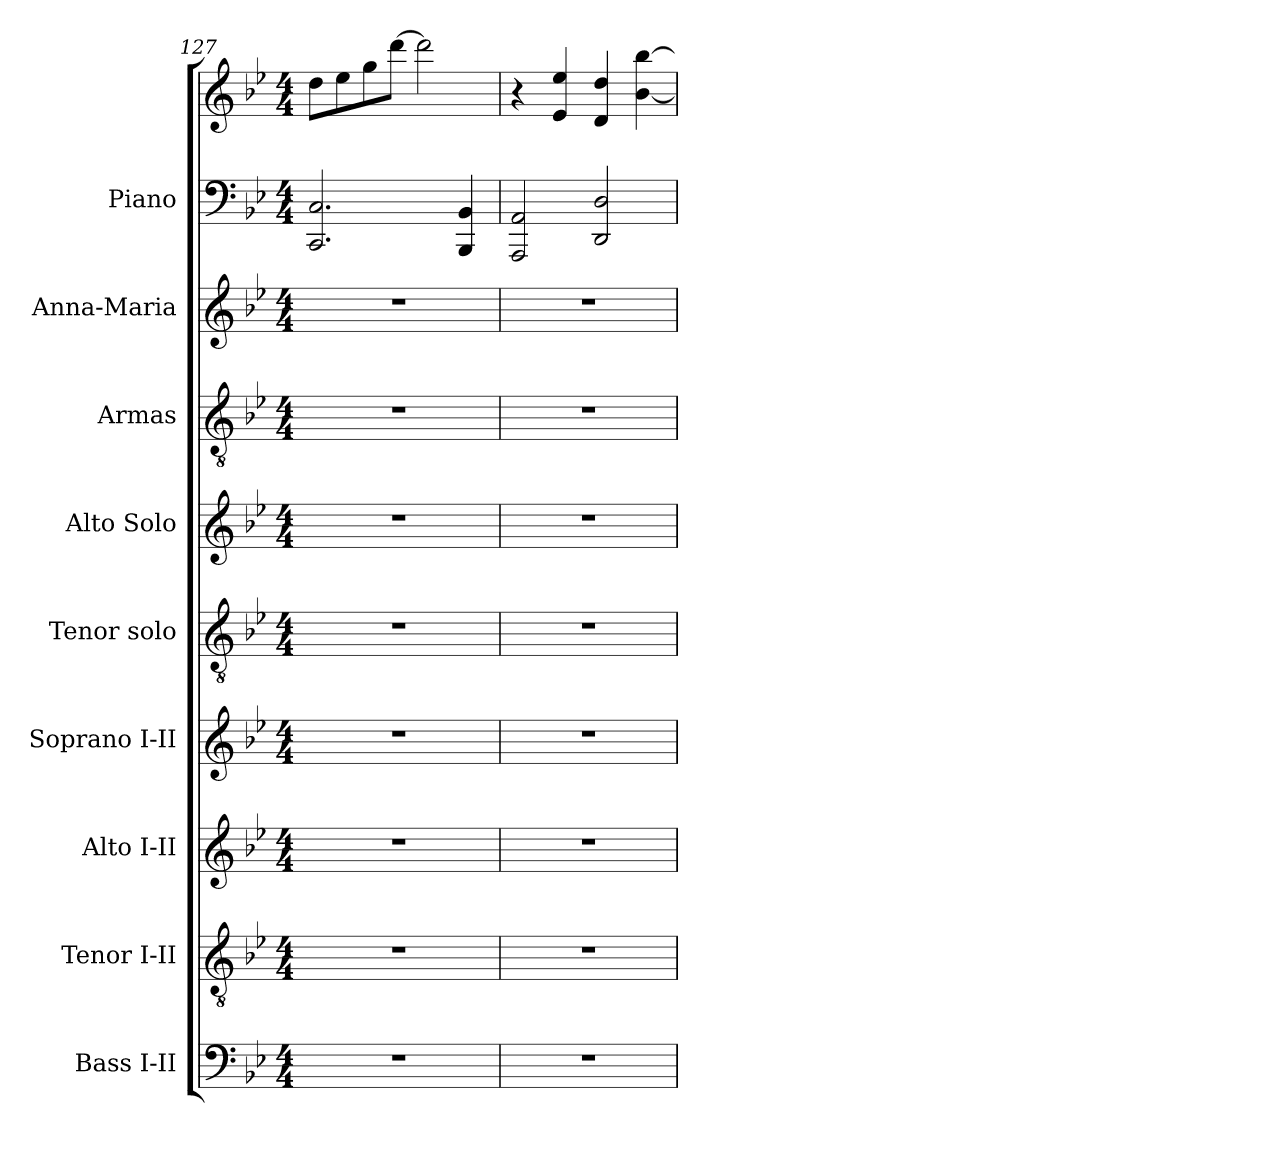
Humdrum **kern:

**kern	**kern	**kern	**kern	**kern	**kern	**kern	**kern	**kern	**kern
*part9	*part8	*part7	*part6	*part5	*part4	*part3	*part2	*part1	*part1
*staff10	*staff9	*staff8	*staff7	*staff6	*staff5	*staff4	*staff3	*staff2	*staff1
*I"Bass I-II	*I"Tenor I-II	*I"Alto I-II	*I"Soprano I-II	*I"Tenor solo	*I"Alto Solo	*I"Armas	*I"Anna-Maria	*I"Piano	*
*I'B.	*I'T.	*I'A.	*I'S.	*I'T. Solo	*I'A. Solo	*I'Armas	*I'A-M	*I'Pno.	*
*clefF4	*clefGv2	*clefG2	*clefG2	*clefGv2	*clefG2	*clefGv2	*clefG2	*clefF4	*clefG2
*	*ITrd7c12	*	*	*ITrd7c12	*	*ITrd7c12	*	*	*
*k[b-e-]	*k[b-e-]	*k[b-e-]	*k[b-e-]	*k[b-e-]	*k[b-e-]	*k[b-e-]	*k[b-e-]	*k[b-e-]	*k[b-e-]
*B-:	*B-:	*B-:	*B-:	*B-:	*B-:	*B-:	*B-:	*B-:	*B-:
*M4/4	*M4/4	*M4/4	*M4/4	*M4/4	*M4/4	*M4/4	*M4/4	*M4/4	*M4/4
=127	=127	=127	=127	=127	=127	=127	=127	=127	=127
1r	1r	1r	1r	1r	1r	1r	1r	2.CCi/ 2.Ci	8ddi\L
.	.	.	.	.	.	.	.	.	8ee-i\
.	.	.	.	.	.	.	.	.	8ggi\
.	.	.	.	.	.	.	.	.	[>8dddi\J
.	.	.	.	.	.	.	.	.	2dddi\]
.	.	.	.	.	.	.	.	4BBB-i/ 4BB-i	.
=128	=128	=128	=128	=128	=128	=128	=128	=128	=128
1r	1r	1r	1r	1r	1r	1r	1r	2AAAi/ 2AAi	4r
.	.	.	.	.	.	.	.	.	4e-i/ 4ee-i
.	.	.	.	.	.	.	.	2DDi/ 2Di	4di/ 4ddi
.	.	.	.	.	.	.	.	.	[<4b-i\ [>4bb-i
=	=	=	=	=	=	=	=	=	=
*-	*-	*-	*-	*-	*-	*-	*-	*-	*-
